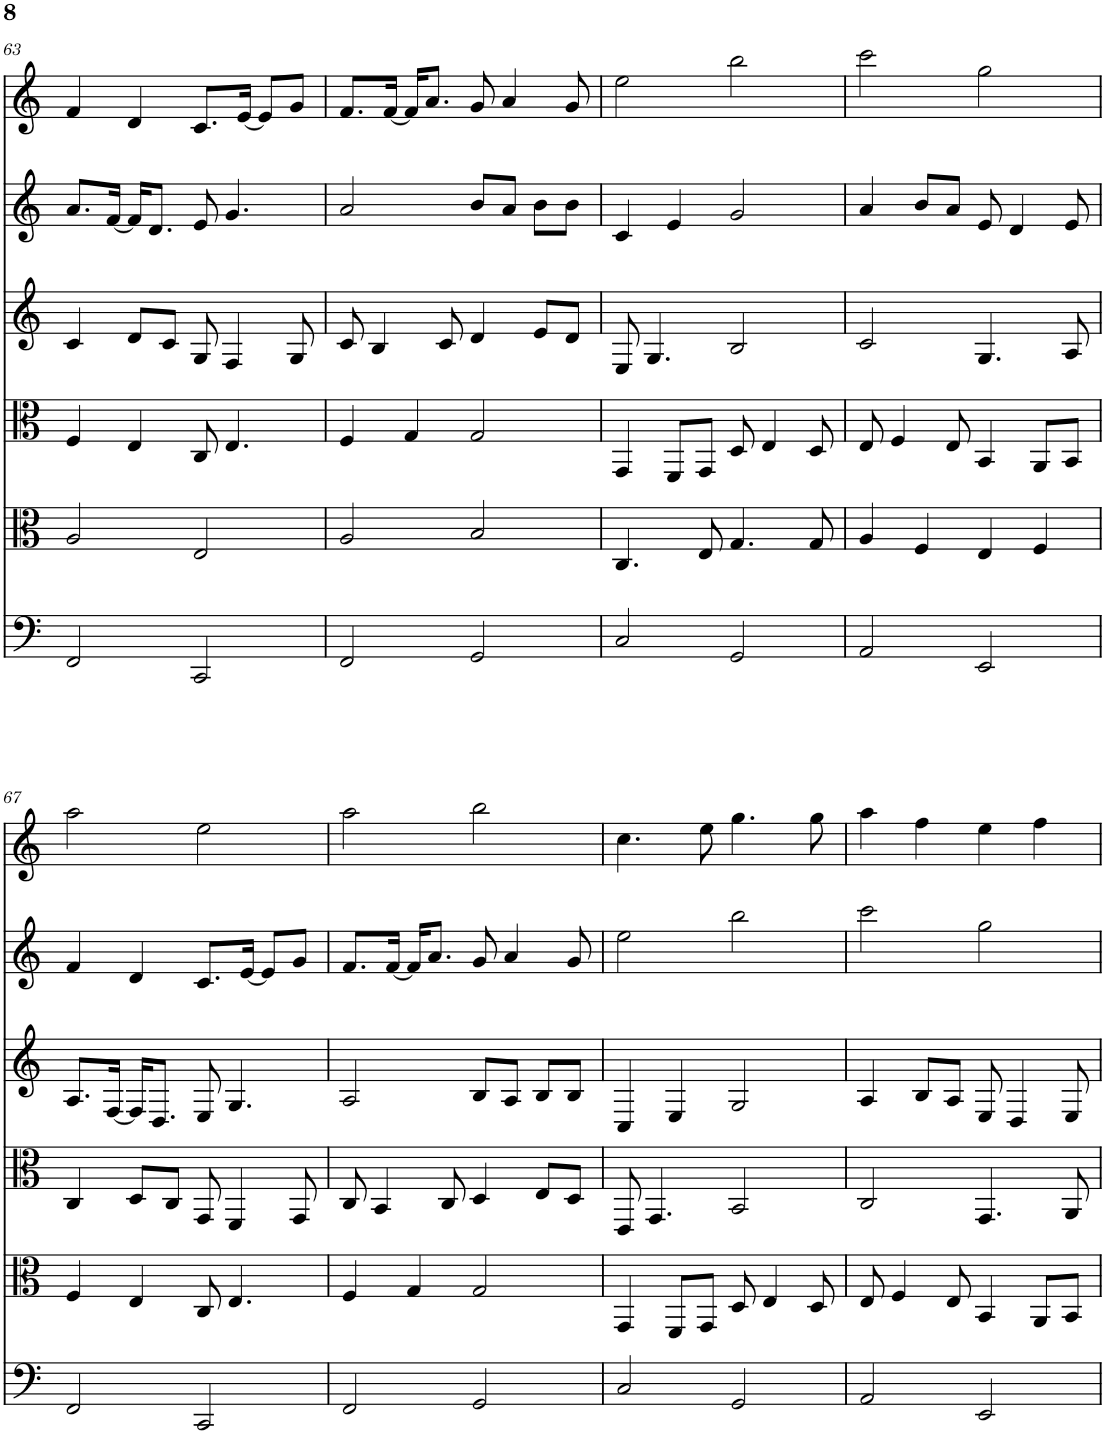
**kern	**kern	**kern	**kern	**kern	**kern
*part6	*part5	*part4	*part3	*part2	*part1
*staff6	*staff5	*staff4	*staff3	*staff2	*staff1
*I"cello	*I"viola [2]	*I"viola	*I"violin [3]	*I"violin [2]	*I"violin
*	*I'Vla	*I'Vla	*I'Vln	*I'Vln	*I'Vln
!!LO:PB:g=z
*clefF4	*clefC3	*clefC3	*clefG2	*clefG2	*clefG2
*k[]	*k[]	*k[]	*k[]	*k[]	*k[]
*M4/4	*M4/4	*M4/4	*M4/4	*M4/4	*M4/4
=63	=63	=63	=63	=63	=63
2FF/	2A/	4F/	4c/	8.a/L	4f/
.	.	.	.	[16f/Jk	.
.	.	4E/	8d/L	16f/KL]	4d/
.	.	.	.	8.d/J	.
.	.	.	8c/J	.	.
2CC/	2E/	8C/	8G/	8e/	8.c/L
.	.	4.E/	4F/	4.g/	.
.	.	.	.	.	[16e/Jk
.	.	.	.	.	8e/L]
.	.	.	8G/	.	8g/J
=64	=64	=64	=64	=64	=64
2FF/	2A/	4F/	8c/	2a/	8.f/L
.	.	.	4B/	.	.
.	.	.	.	.	[16f/Jk
.	.	4G/	.	.	16f/KL]
.	.	.	.	.	8.a/J
.	.	.	8c/	.	.
2GG/	2B/	2G/	4d/	8b/L	8g/
.	.	.	.	8a/J	4a/
.	.	.	8e/L	8b\L	.
.	.	.	8d/J	8b\J	8g/
=65	=65	=65	=65	=65	=65
2C/	4.C/	4GG/	8E/	4c/	2ee\
.	.	.	4.G/	.	.
.	.	8FF/L	.	4e/	.
.	8E/	8GG/J	.	.	.
2GG/	4.G/	8D/	2B/	2g/	2bb\
.	.	4E/	.	.	.
.	8G/	8D/	.	.	.
=66	=66	=66	=66	=66	=66
2AA/	4A/	8E/	2c/	4a/	2ccc\
.	.	4F/	.	.	.
.	4F/	.	.	8b/L	.
.	.	8E/	.	8a/J	.
2EE/	4E/	4BB/	4.G/	8e/	2gg\
.	.	.	.	4d/	.
.	4F/	8AA/L	.	.	.
.	.	8BB/J	8A/	8e/	.
!!LO:LB:g=z
=67	=67	=67	=67	=67	=67
2FF/	4F/	4C/	8.A/L	4f/	2aa\
.	.	.	[16F/Jk	.	.
.	4E/	8D/L	16F/KL]	4d/	.
.	.	.	8.D/J	.	.
.	.	8C/J	.	.	.
2CC/	8C/	8GG/	8E/	8.c/L	2ee\
.	4.E/	4FF/	4.G/	.	.
.	.	.	.	[16e/Jk	.
.	.	.	.	8e/L]	.
.	.	8GG/	.	8g/J	.
=68	=68	=68	=68	=68	=68
2FF/	4F/	8C/	2A/	8.f/L	2aa\
.	.	4BB/	.	.	.
.	.	.	.	[16f/Jk	.
.	4G/	.	.	16f/KL]	.
.	.	.	.	8.a/J	.
.	.	8C/	.	.	.
2GG/	2G/	4D/	8B/L	8g/	2bb\
.	.	.	8A/J	4a/	.
.	.	8E/L	8B/L	.	.
.	.	8D/J	8B/J	8g/	.
=69	=69	=69	=69	=69	=69
2C/	4GG/	8EE/	4C/	2ee\	4.cc\
.	.	4.GG/	.	.	.
.	8FF/L	.	4E/	.	.
.	8GG/J	.	.	.	8ee\
2GG/	8D/	2BB/	2G/	2bb\	4.gg\
.	4E/	.	.	.	.
.	8D/	.	.	.	8gg\
=70	=70	=70	=70	=70	=70
2AA/	8E/	2C/	4A/	2ccc\	4aa\
.	4F/	.	.	.	.
.	.	.	8B/L	.	4ff\
.	8E/	.	8A/J	.	.
2EE/	4BB/	4.GG/	8E/	2gg\	4ee\
.	.	.	4D/	.	.
.	8AA/L	.	.	.	4ff\
.	8BB/J	8AA/	8E/	.	.
=	=	=	=	=	=
*-	*-	*-	*-	*-	*-
